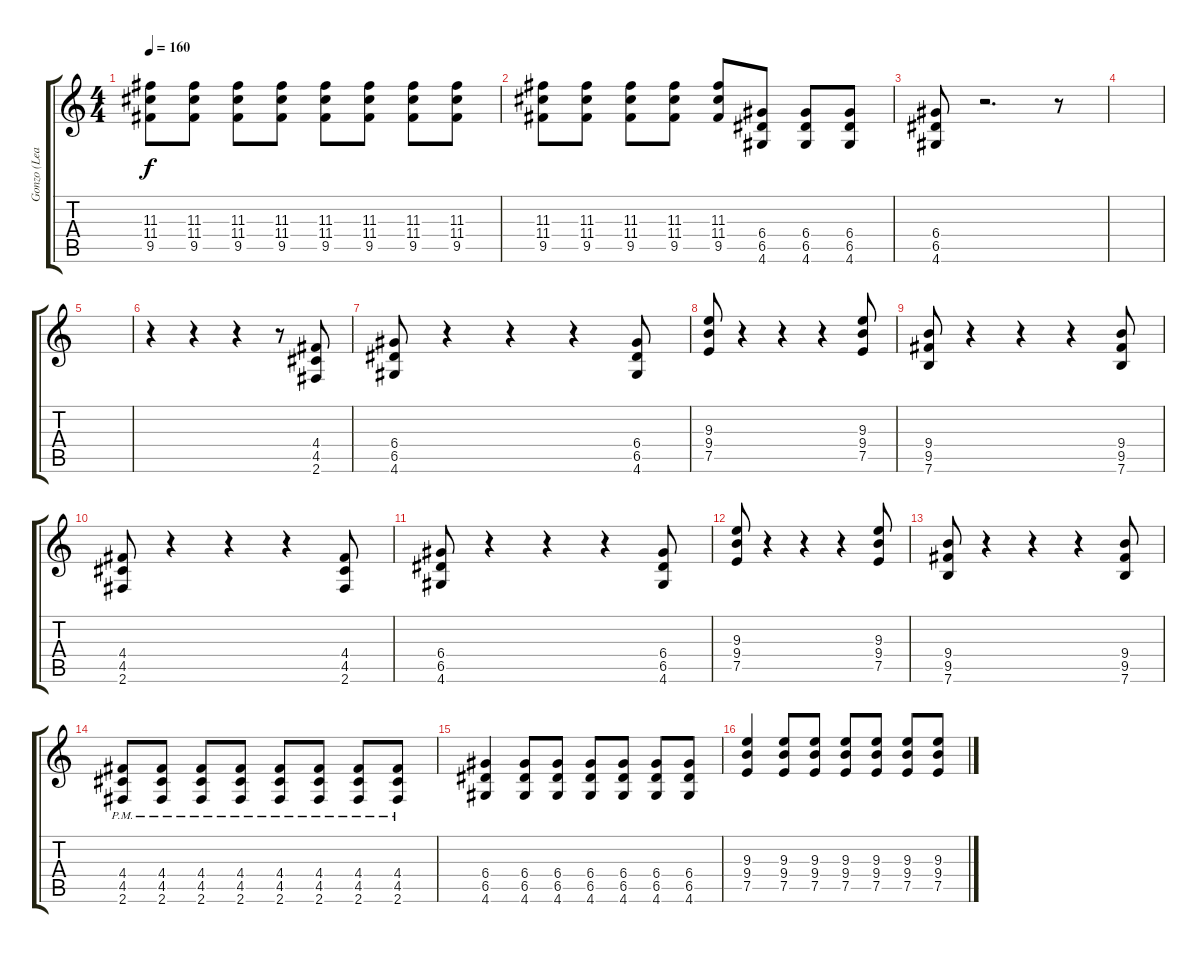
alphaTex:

\track ("Gonzo (Lead Guitar)" "Gonzo (Lea") {instrument distortionguitar}
\staff {score tabs}
\tuning (E4 B3 G3 D3 A2 E2) {hide}
\ts (4 4)
\tempo 160
\clef g2
\ks c
(11.3 11.4 9.5).8{dy f} (11.3 11.4 9.5).8 (11.3 11.4 9.5).8 (11.3 11.4 9.5).8 (11.3 11.4 9.5).8 (11.3 11.4 9.5).8 (11.3 11.4 9.5).8 (11.3 11.4 9.5).8 |
(11.3 11.4 9.5).8 (11.3 11.4 9.5).8 (11.3 11.4 9.5).8 (11.3 11.4 9.5).8 (11.3 11.4 9.5).8 (6.4 6.5 4.6).8 (6.4 6.5 4.6).8 (6.4 6.5 4.6).8 |
(6.4 6.5 4.6).8 r.2{d} r.8 |
|
|
r.4 r.4 r.4 r.8 (4.4 4.5 2.6).8 |
(6.4 6.5 4.6).8 r.4 r.4 r.4 (6.4 6.5 4.6).8 |
(9.3 9.4 7.5).8 r.4 r.4 r.4 (9.3 9.4 7.5).8 |
(9.4 9.5 7.6).8 r.4 r.4 r.4 (9.4 9.5 7.6).8 |
(4.4 4.5 2.6).8 r.4 r.4 r.4 (4.4 4.5 2.6).8 |
(6.4 6.5 4.6).8 r.4 r.4 r.4 (6.4 6.5 4.6).8 |
(9.3 9.4 7.5).8 r.4 r.4 r.4 (9.3 9.4 7.5).8 |
(9.4 9.5 7.6).8 r.4 r.4 r.4 (9.4 9.5 7.6).8 |
(4.4{pm} 4.5{pm} 2.6{pm}).8 (4.4{pm} 4.5{pm} 2.6{pm}).8 (4.4{pm} 4.5{pm} 2.6{pm}).8 (4.4{pm} 4.5{pm} 2.6{pm}).8 (4.4{pm} 4.5{pm} 2.6{pm}).8 (4.4{pm} 4.5{pm} 2.6{pm}).8 (4.4{pm} 4.5{pm} 2.6{pm}).8 (4.4{pm} 4.5{pm} 2.6{pm}).8 |
(6.4 6.5 4.6).4 (6.4 6.5 4.6).8 (6.4 6.5 4.6).8 (6.4 6.5 4.6).8 (6.4 6.5 4.6).8 (6.4 6.5 4.6).8 (6.4 6.5 4.6).8 |
(9.3 9.4 7.5).4 (9.3 9.4 7.5).8 (9.3 9.4 7.5).8 (9.3 9.4 7.5).8 (9.3 9.4 7.5).8 (9.3 9.4 7.5).8 (9.3 9.4 7.5).8
